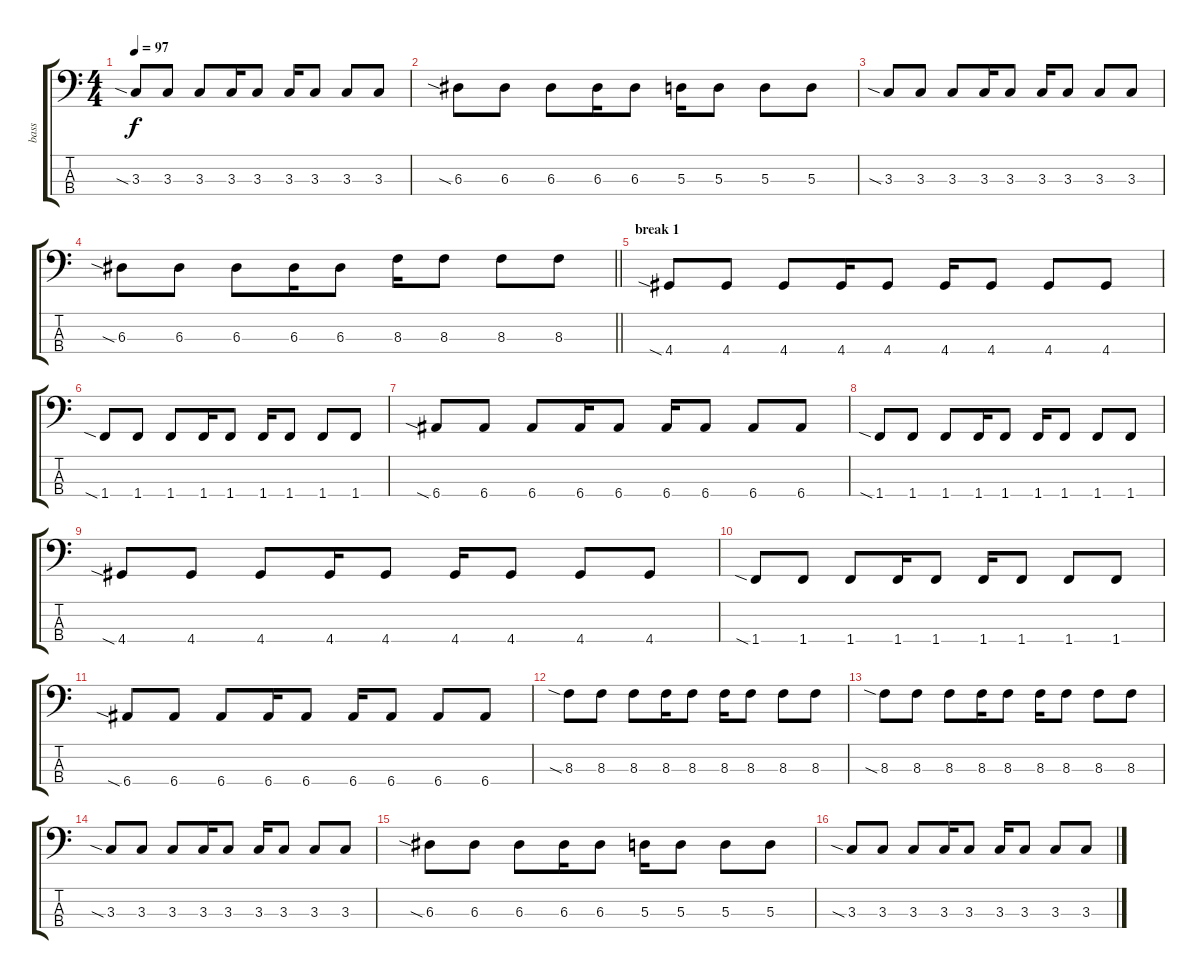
\track ("bass " "bass ") {instrument electricguitarjazz}
\staff {score tabs}
\tuning (G2 D2 A1 E1) {hide}
\ts (4 4)
\tempo 97
\clef f4
\ks c
3.3{sia}.8{dy f} 3.3.8 3.3.8 3.3.16 3.3.8 3.3.16 3.3.8 3.3.8 3.3.8 |
6.3{sia}.8 6.3.8 6.3.8 6.3.16 6.3.8 5.3.16 5.3.8 5.3.8 5.3.8 |
3.3{sia}.8 3.3.8 3.3.8 3.3.16 3.3.8 3.3.16 3.3.8 3.3.8 3.3.8 |
\barLineRight lightlight
6.3{sia}.8 6.3.8 6.3.8 6.3.16 6.3.8 8.3.16 8.3.8 8.3.8 8.3.8 |
\section ("" "break 1")
4.4{sia}.8 4.4.8 4.4.8 4.4.16 4.4.8 4.4.16 4.4.8 4.4.8 4.4.8 |
1.4{sia}.8 1.4.8 1.4.8 1.4.16 1.4.8 1.4.16 1.4.8 1.4.8 1.4.8 |
6.4{sia}.8 6.4.8 6.4.8 6.4.16 6.4.8 6.4.16 6.4.8 6.4.8 6.4.8 |
1.4{sia}.8 1.4.8 1.4.8 1.4.16 1.4.8 1.4.16 1.4.8 1.4.8 1.4.8 |
4.4{sia}.8 4.4.8 4.4.8 4.4.16 4.4.8 4.4.16 4.4.8 4.4.8 4.4.8 |
1.4{sia}.8 1.4.8 1.4.8 1.4.16 1.4.8 1.4.16 1.4.8 1.4.8 1.4.8 |
6.4{sia}.8 6.4.8 6.4.8 6.4.16 6.4.8 6.4.16 6.4.8 6.4.8 6.4.8 |
8.3{sia}.8 8.3.8 8.3.8 8.3.16 8.3.8 8.3.16 8.3.8 8.3.8 8.3.8 |
8.3{sia}.8 8.3.8 8.3.8 8.3.16 8.3.8 8.3.16 8.3.8 8.3.8 8.3.8 |
3.3{sia}.8 3.3.8 3.3.8 3.3.16 3.3.8 3.3.16 3.3.8 3.3.8 3.3.8 |
6.3{sia}.8 6.3.8 6.3.8 6.3.16 6.3.8 5.3.16 5.3.8 5.3.8 5.3.8 |
3.3{sia}.8 3.3.8 3.3.8 3.3.16 3.3.8 3.3.16 3.3.8 3.3.8 3.3.8
